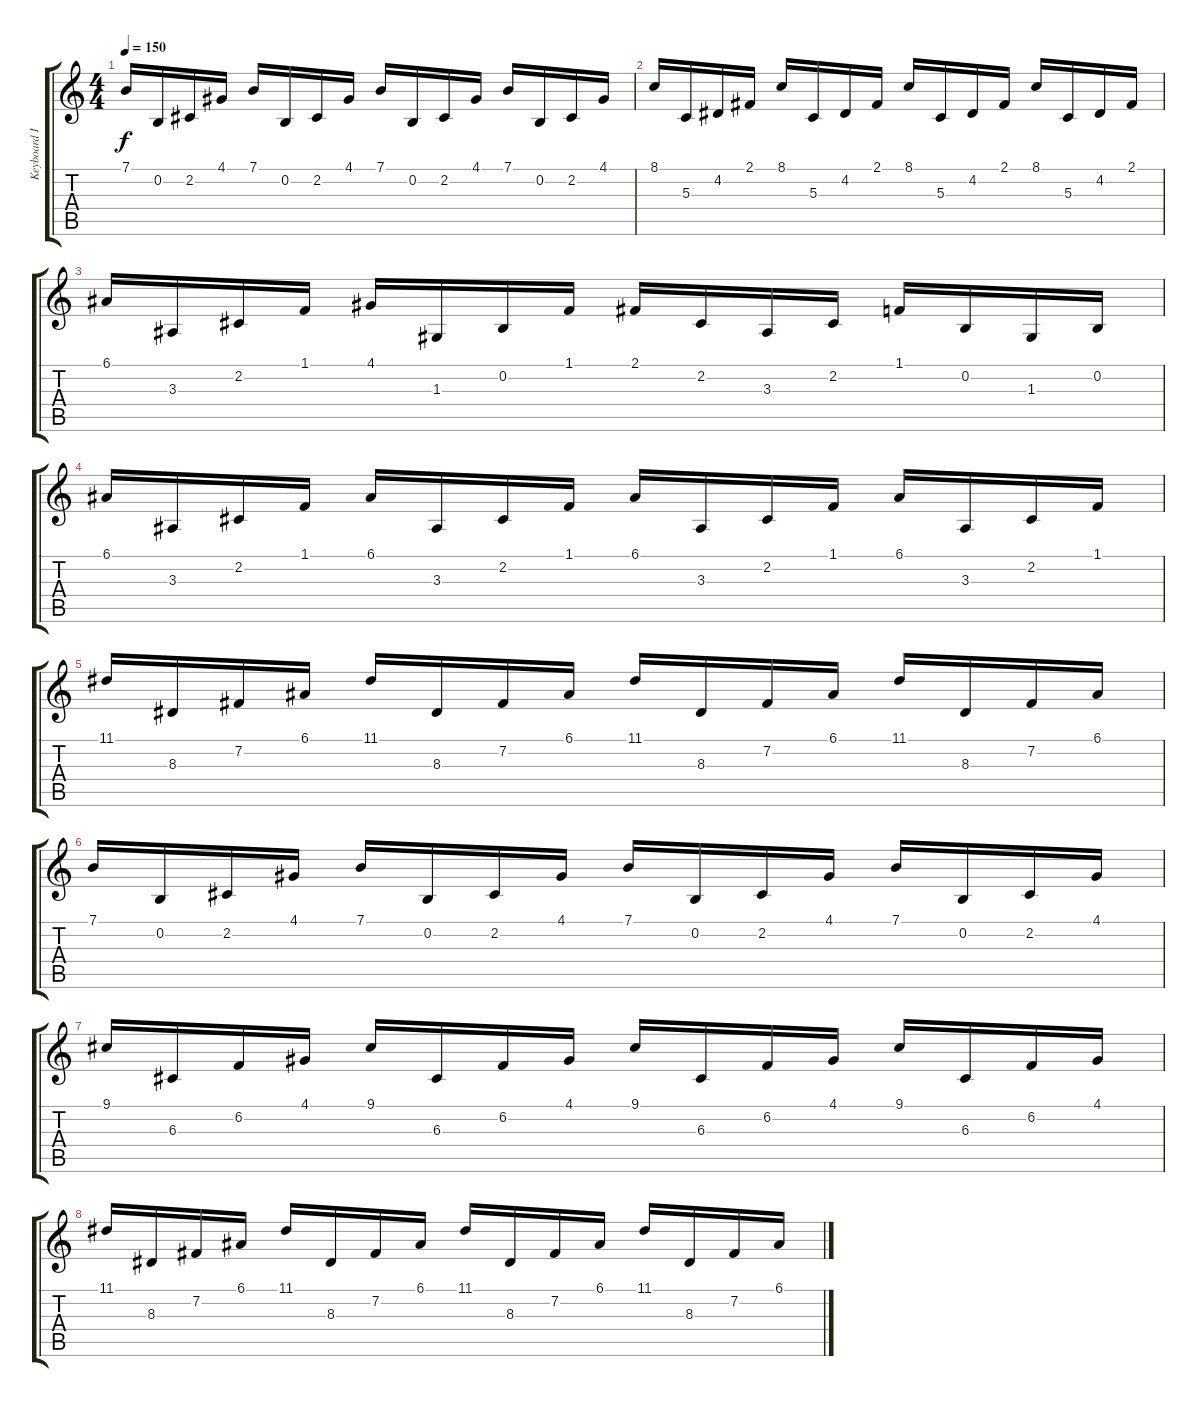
\track ("Keyboard I" "Keyboard I") {instrument harpsichord}
\staff {score tabs}
\tuning (E4 B3 G3 D3 A2 E2) {hide}
\ts (4 4)
\tempo 150
\clef g2
\ks c
7.1.16{dy f} 0.2.16 2.2.16 4.1.16 7.1.16 0.2.16 2.2.16 4.1.16 7.1.16 0.2.16 2.2.16 4.1.16 7.1.16 0.2.16 2.2.16 4.1.16 |
8.1.16 5.3.16 4.2.16 2.1.16 8.1.16 5.3.16 4.2.16 2.1.16 8.1.16 5.3.16 4.2.16 2.1.16 8.1.16 5.3.16 4.2.16 2.1.16 |
6.1.16 3.3.16 2.2.16 1.1.16 4.1.16 1.3.16 0.2.16 1.1.16 2.1.16 2.2.16 3.3.16 2.2.16 1.1.16 0.2.16 1.3.16 0.2.16 |
6.1.16 3.3.16 2.2.16 1.1.16 6.1.16 3.3.16 2.2.16 1.1.16 6.1.16 3.3.16 2.2.16 1.1.16 6.1.16 3.3.16 2.2.16 1.1.16 |
11.1.16 8.3.16 7.2.16 6.1.16 11.1.16 8.3.16 7.2.16 6.1.16 11.1.16 8.3.16 7.2.16 6.1.16 11.1.16 8.3.16 7.2.16 6.1.16 |
7.1.16 0.2.16 2.2.16 4.1.16 7.1.16 0.2.16 2.2.16 4.1.16 7.1.16 0.2.16 2.2.16 4.1.16 7.1.16 0.2.16 2.2.16 4.1.16 |
9.1.16 6.3.16 6.2.16 4.1.16 9.1.16 6.3.16 6.2.16 4.1.16 9.1.16 6.3.16 6.2.16 4.1.16 9.1.16 6.3.16 6.2.16 4.1.16 |
11.1.16 8.3.16 7.2.16 6.1.16 11.1.16 8.3.16 7.2.16 6.1.16 11.1.16 8.3.16 7.2.16 6.1.16 11.1.16 8.3.16 7.2.16 6.1.16
